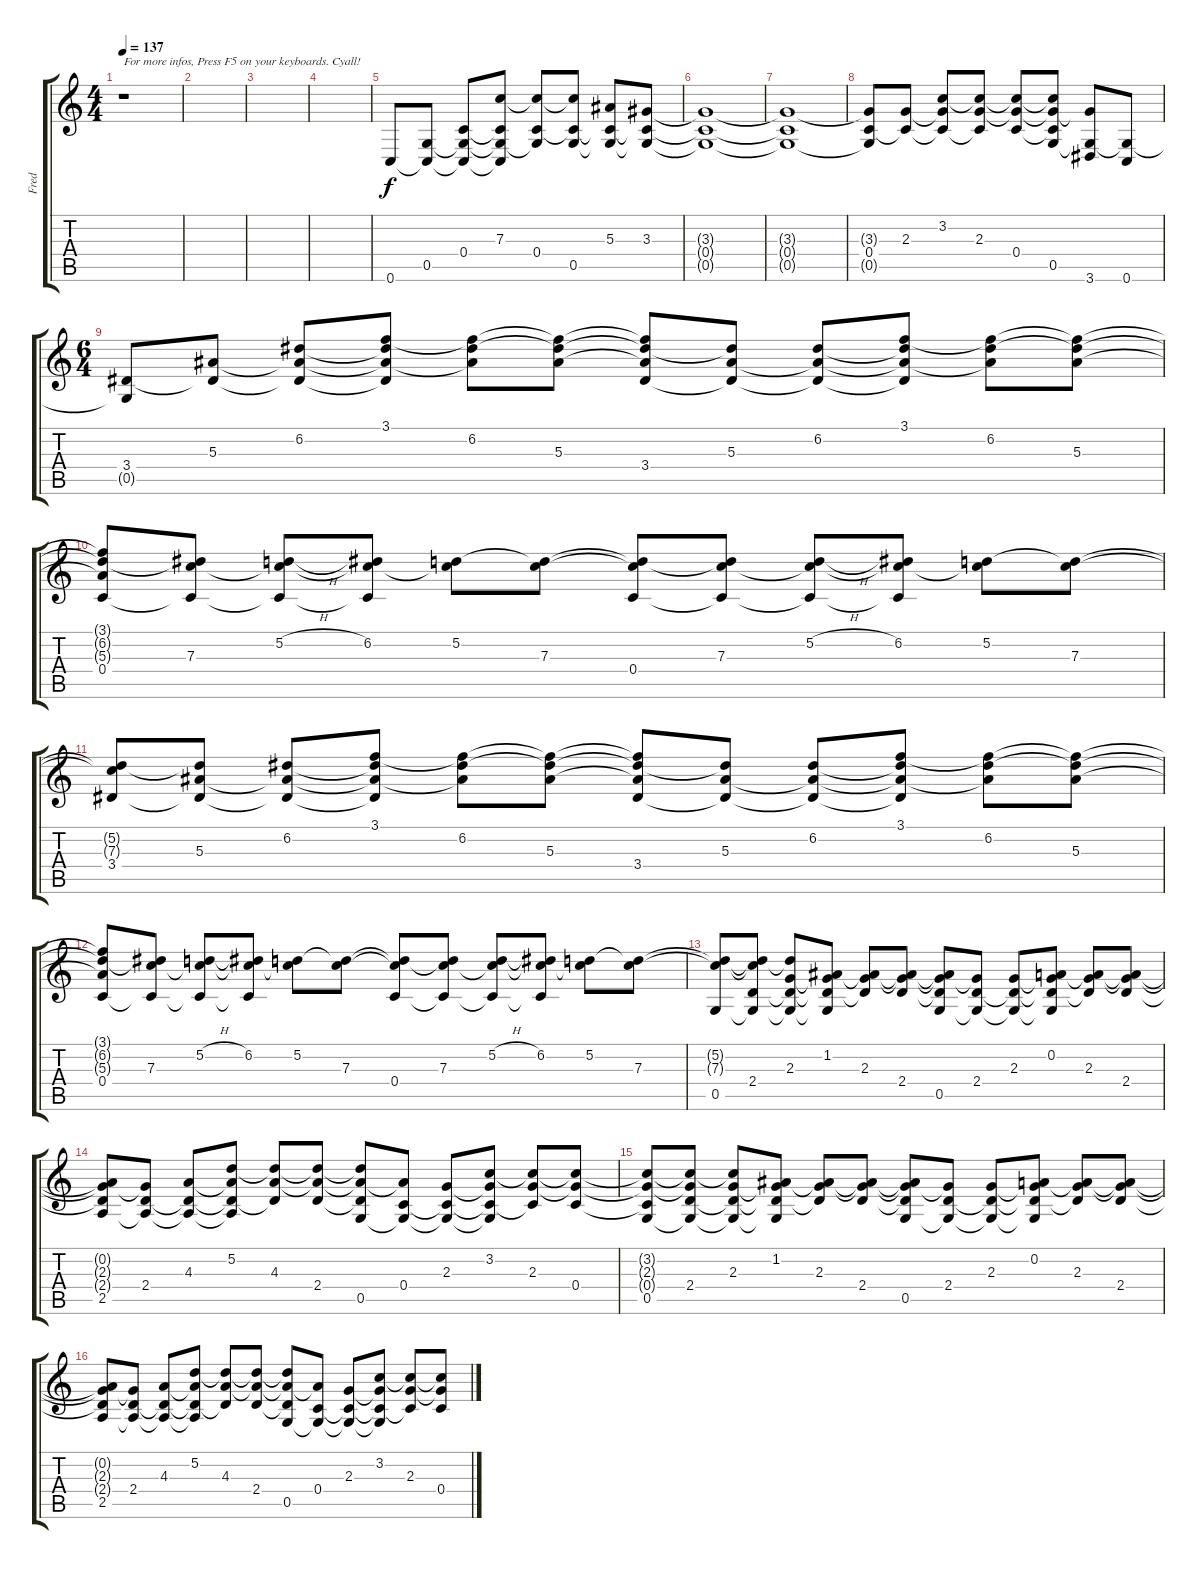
\track ("Fred" "Fred") {instrument acousticguitarsteel}
\staff {score tabs}
\tuning (D4 A3 F3 C3 G2 C2) {hide}
\ts (4 4)
\tempo 137
\clef g2
\ks c
r.1{txt "For more infos, Press F5 on your keyboards. Cyall!" dy f instrument acousticguitarsteel} |
|
|
|
0.6.8 (0.5 0.6{t}).8 (0.4 0.5{t} 0.6{t}).8 (7.3 0.4{t} 0.5{t} 0.6{t}).8 (7.3{t} 0.4 0.5{t}).8 (7.3{t} 0.4{t} 0.5).8 (5.3 0.4{t} 0.5{t}).8 (3.3 0.4{t} 0.5{t}).8 |
(3.3{t} 0.4{t} 0.5{t}).1 |
(3.3{t} 0.4{t} 0.5{t}).1 |
(3.3{t} 0.4 0.5{t}).8 (2.3 0.4{t}).8 (3.2 2.3{t} 0.4{t}).8 (3.2{t} 2.3 0.4{t}).8 (3.2{t} 2.3{t} 0.4).8 (3.2{t} 2.3{t} 0.4{t} 0.5).8 (2.3{t} 0.5{t} 3.6).8 (0.5{t} 0.6).8 |
\ts (6 4)
(3.4 0.5{t}).8{volume 13 instrument acousticguitarsteel} (5.3 3.4{t}).8 (6.2 5.3{t} 3.4{t}).8 (3.1 6.2{t} 5.3{t} 3.4{t}).8 (3.1{t} 6.2 5.3{t}).8 (3.1{t} 6.2{t} 5.3).8 (3.1{t} 6.2{t} 5.3{t} 3.4).8 (6.2{t} 5.3 3.4{t}).8 (6.2 5.3{t} 3.4{t}).8 (3.1 6.2{t} 5.3{t} 3.4{t}).8 (3.1{t} 6.2 5.3{t}).8 (3.1{t} 6.2{t} 5.3).8 |
(3.1{t} 6.2{t} 5.3{t} 0.4).8 (6.2{t} 7.3 0.4{t}).8 (5.2{h} 7.3{t} 0.4{t}).8 (6.2 7.3{t} 0.4{t}).8 (5.2 7.3{t}).8 (5.2{t} 7.3).8 (5.2{t} 7.3{t} 0.4).8 (5.2{t} 7.3 0.4{t}).8 (5.2{h} 7.3{t} 0.4{t}).8 (6.2 7.3{t} 0.4{t}).8 (5.2 7.3{t}).8 (5.2{t} 7.3).8 |
(5.2{t} 7.3{t} 3.4).8 (5.2{t} 5.3 3.4{t}).8 (6.2 5.3{t} 3.4{t}).8 (3.1 6.2{t} 5.3{t} 3.4{t}).8 (3.1{t} 6.2 5.3{t}).8 (3.1{t} 6.2{t} 5.3).8 (3.1{t} 6.2{t} 5.3{t} 3.4).8 (6.2{t} 5.3 3.4{t}).8 (6.2 5.3{t} 3.4{t}).8 (3.1 6.2{t} 5.3{t} 3.4{t}).8 (3.1{t} 6.2 5.3{t}).8 (3.1{t} 6.2{t} 5.3).8 |
(3.1{t} 6.2{t} 5.3{t} 0.4).8 (6.2{t} 7.3 0.4{t}).8 (5.2{h} 7.3{t} 0.4{t}).8 (6.2 7.3{t} 0.4{t}).8 (5.2 7.3{t}).8 (5.2{t} 7.3).8 (5.2{t} 7.3{t} 0.4).8 (5.2{t} 7.3 0.4{t}).8 (5.2{h} 7.3{t} 0.4{t}).8 (6.2 7.3{t} 0.4{t}).8 (5.2 7.3{t}).8 (5.2{t} 7.3).8 |
(5.2{t} 7.3{t} 0.5).8 (5.2{t} 7.3{t} 2.4 0.5{t}).8 (5.2{t} 2.3 2.4{t} 0.5{t}).8 (1.2 2.3{t} 2.4{t} 0.5{t}).8 (1.2{t} 2.3 2.4{t}).8 (1.2{t} 2.3{t} 2.4).8 (1.2{t} 2.3{t} 2.4{t} 0.5).8 (2.3{t} 2.4 0.5{t}).8 (2.3 2.4{t} 0.5{t}).8 (0.2 2.3{t} 2.4{t} 0.5{t}).8 (0.2{t} 2.3 2.4{t}).8 (0.2{t} 2.3{t} 2.4).8 |
(0.2{t} 2.3{t} 2.4{t} 2.5).8 (2.3{t} 2.4 2.5{t}).8 (4.3 2.4{t} 2.5{t}).8 (5.2 4.3{t} 2.4{t} 2.5{t}).8 (5.2{t} 4.3 2.4{t}).8 (5.2{t} 4.3{t} 2.4).8 (5.2{t} 4.3{t} 2.4{t} 0.5).8 (4.3{t} 0.4 0.5{t}).8 (2.3 0.4{t} 0.5{t}).8 (3.2 2.3{t} 0.4{t} 0.5{t}).8 (3.2{t} 2.3 0.4{t}).8 (3.2{t} 2.3{t} 0.4).8 |
(3.2{t} 2.3{t} 0.4{t} 0.5).8 (3.2{t} 2.3{t} 2.4 0.5{t}).8 (3.2{t} 2.3 2.4{t} 0.5{t}).8 (1.2 2.3{t} 2.4{t} 0.5{t}).8 (1.2{t} 2.3 2.4{t}).8 (1.2{t} 2.3{t} 2.4).8 (1.2{t} 2.3{t} 2.4{t} 0.5).8 (2.3{t} 2.4 0.5{t}).8 (2.3 2.4{t} 0.5{t}).8 (0.2 2.3{t} 2.4{t} 0.5{t}).8 (0.2{t} 2.3 2.4{t}).8 (0.2{t} 2.3{t} 2.4).8 |
(0.2{t} 2.3{t} 2.4{t} 2.5).8 (2.3{t} 2.4 2.5{t}).8 (4.3 2.4{t} 2.5{t}).8 (5.2 4.3{t} 2.4{t} 2.5{t}).8 (5.2{t} 4.3 2.4{t}).8 (5.2{t} 4.3{t} 2.4).8 (5.2{t} 4.3{t} 2.4{t} 0.5).8 (4.3{t} 0.4 0.5{t}).8 (2.3 0.4{t} 0.5{t}).8 (3.2 2.3{t} 0.4{t} 0.5{t}).8 (3.2{t} 2.3 0.4{t}).8 (3.2{t} 2.3{t} 0.4).8
